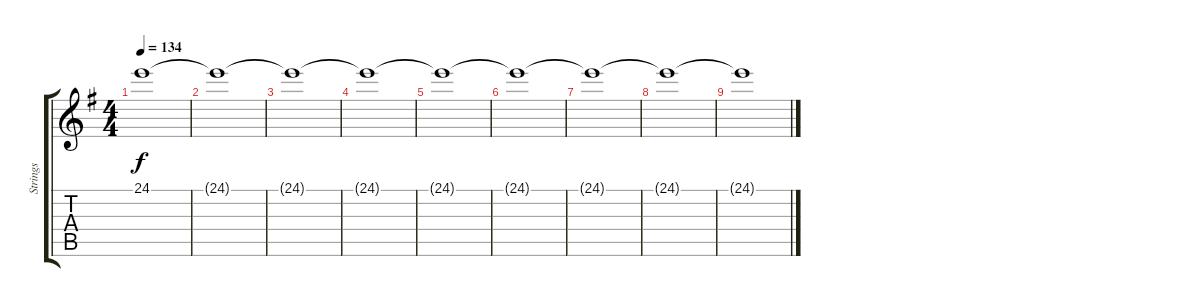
\track ("Strings" "Strings") {instrument stringensemble1}
\staff {score tabs}
\tuning (E4 B3 G3 D3 A2 E2) {hide}
\ts (4 4)
\tempo 134
\clef g2
\ks g
24.1{t}.1{dy f} |
24.1{t}.1 |
24.1{t}.1 |
24.1{t}.1 |
24.1{t}.1 |
24.1{t}.1 |
24.1{t}.1 |
24.1{t}.1 |
24.1{t}.1
